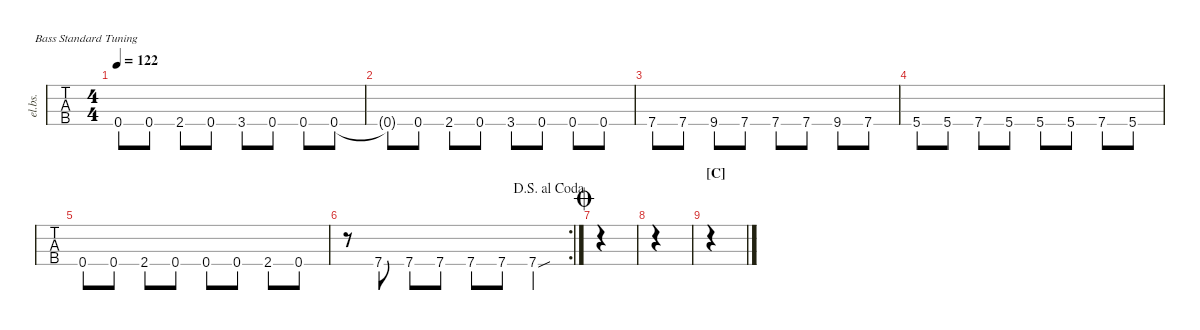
\defaultSystemsLayout 4
\hideDynamics
\bracketExtendMode nobrackets
\track ("Electric Bass" "el.bs.") {defaultSystemsLayout 4 instrument electricbassfinger}
\staff {tabs}
\tuning (G2 D2 A1 E1)
\ts (4 4)
\tempo 122
\clef f4
\ks c
0.4.8{dy mf} 0.4.8 2.4{acc #}.8 0.4.8 3.4.8 0.4.8 0.4.8 0.4.8 |
0.4{t}.8 0.4.8 2.4{acc #}.8 0.4.8 3.4.8 0.4.8 0.4.8 0.4.8 |
7.4.8 7.4.8 9.4{acc #}.8 7.4.8 7.4.8 7.4.8 9.4{acc #}.8 7.4.8 |
5.4.8 5.4.8 7.4.8 5.4.8 5.4.8 5.4.8 7.4.8 5.4.8 |
0.4.8 0.4.8 2.4{acc #}.8 0.4.8 0.4.8 0.4.8 2.4{acc #}.8 0.4.8 |
\rc 2
\jump dalsegnoalcoda
r.8 7.4.8 7.4.8 7.4.8 7.4.8 7.4.8 7.4{sou}.4 |
\jump coda
|
|
\section ("C" "")
